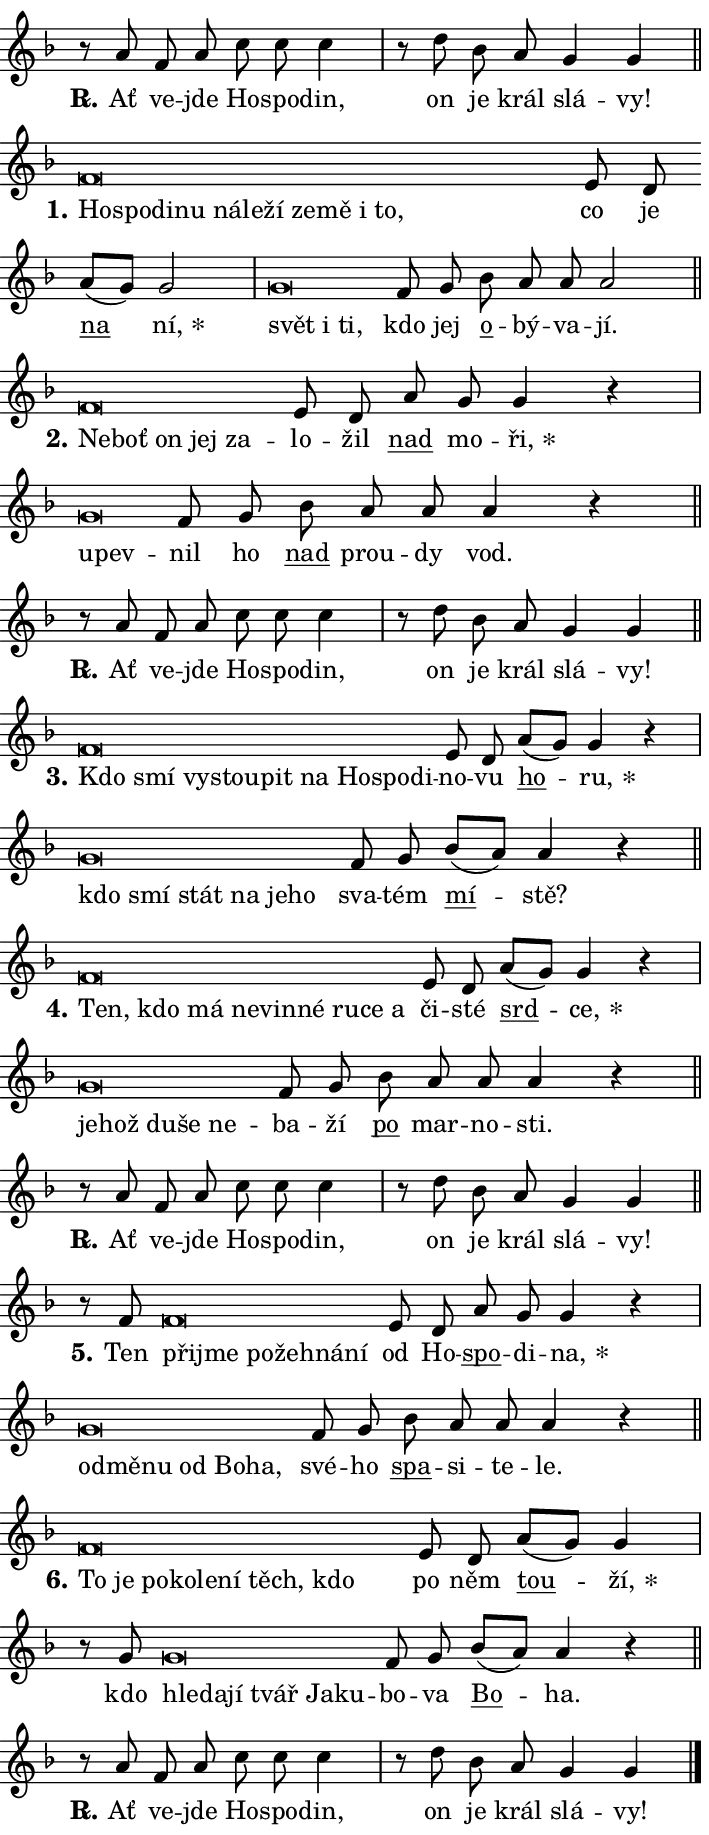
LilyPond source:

\version "2.24.0"
\header { tagline = "" }
\paper {
  indent = 0\cm
  top-margin = 0\cm
  right-margin = 0.13\cm % to fit lyric hyphens
  bottom-margin = 0\cm
  left-margin = 0\cm
  paper-width = 12\cm
  page-breaking = #ly:one-page-breaking
  system-system-spacing.basic-distance = #11
  score-system-spacing.basic-distance = #11
  ragged-last = ##f
}


%% Author: Thomas Morley
%% https://lists.gnu.org/archive/html/lilypond-user/2020-05/msg00002.html
#(define (line-position grob)
"Returns position of @var[grob} in current system:
   @code{'start}, if at first time-step
   @code{'end}, if at last time-step
   @code{'middle} otherwise
"
  (let* ((col (ly:item-get-column grob))
         (ln (ly:grob-object col 'left-neighbor))
         (rn (ly:grob-object col 'right-neighbor))
         (col-to-check-left (if (ly:grob? ln) ln col))
         (col-to-check-right (if (ly:grob? rn) rn col))
         (break-dir-left
           (and
             (ly:grob-property col-to-check-left 'non-musical #f)
             (ly:item-break-dir col-to-check-left)))
         (break-dir-right
           (and
             (ly:grob-property col-to-check-right 'non-musical #f)
             (ly:item-break-dir col-to-check-right))))
        (cond ((eqv? 1 break-dir-left) 'start)
              ((eqv? -1 break-dir-right) 'end)
              (else 'middle))))

#(define (tranparent-at-line-position vctor)
  (lambda (grob)
  "Relying on @code{line-position} select the relevant enry from @var{vctor}.
Used to determine transparency,"
    (case (line-position grob)
      ((end) (not (vector-ref vctor 0)))
      ((middle) (not (vector-ref vctor 1)))
      ((start) (not (vector-ref vctor 2))))))

noteHeadBreakVisibility =
#(define-music-function (break-visibility)(vector?)
"Makes @code{NoteHead}s transparent relying on @var{break-visibility}"
#{
  \override NoteHead.transparent =
    #(tranparent-at-line-position break-visibility)
#})

#(define delete-ledgers-for-transparent-note-heads
  (lambda (grob)
    "Reads whether a @code{NoteHead} is transparent.
If so this @code{NoteHead} is removed from @code{'note-heads} from
@var{grob}, which is supposed to be @code{LedgerLineSpanner}.
As a result ledgers are not printed for this @code{NoteHead}"
    (let* ((nhds-array (ly:grob-object grob 'note-heads))
           (nhds-list
             (if (ly:grob-array? nhds-array)
                 (ly:grob-array->list nhds-array)
                 '()))
           ;; Relies on the transparent-property being done before
           ;; Staff.LedgerLineSpanner.after-line-breaking is executed.
           ;; This is fragile ...
           (to-keep
             (remove
               (lambda (nhd)
                 (ly:grob-property nhd 'transparent #f))
               nhds-list)))
      ;; TODO find a better method to iterate over grob-arrays, similiar
      ;; to filter/remove etc for lists
      ;; For now rebuilt from scratch
      (set! (ly:grob-object grob 'note-heads)  '())
      (for-each
        (lambda (nhd)
          (ly:pointer-group-interface::add-grob grob 'note-heads nhd))
        to-keep))))

squashNotes = {
  \override NoteHead.X-extent = #'(-0.2 . 0.2)
  \override NoteHead.Y-extent = #'(-0.75 . 0)
  \override NoteHead.stencil =
    #(lambda (grob)
       (let ((pos (ly:grob-property grob 'staff-position)))
         (begin
           (if (< pos -7) (display "ERROR: Lower brevis then expected\n") (display ""))
           (if (<= pos -6) ly:text-interface::print ly:note-head::print))))
}
unSquashNotes = {
  \revert NoteHead.X-extent
  \revert NoteHead.Y-extent
  \revert NoteHead.stencil
}

hideNotes = \noteHeadBreakVisibility #begin-of-line-visible
unHideNotes = \noteHeadBreakVisibility #all-visible

% work-around for resetting accidentals
% https://lilypond.org/doc/v2.23/Documentation/notation/displaying-rhythms#unmetered-music
cadenzaMeasure = {
  \cadenzaOff
  \partial 1024 s1024
  \cadenzaOn
}

#(define-markup-command (accent layout props text) (markup?)
  "Underline accented syllable"
  (interpret-markup layout props
    #{\markup \override #'(offset . 4.3) \underline { #text }#}))

responsum = \markup \concat {
  "R" \hspace #-1.05 \path #0.1 #'((moveto 0 0.07) (lineto 0.9 0.8)) \hspace #0.05 "."
}

spaceSize = #0.6828661417322834 % exact space size for TeX Gyre Schola

\layout {
  \context {
    \Staff
    \remove "Time_signature_engraver"
    \override LedgerLineSpanner.after-line-breaking = #delete-ledgers-for-transparent-note-heads
  }
  \context {
    \Lyrics {
      \override LyricSpace.minimum-distance = \spaceSize
      \override LyricText.font-name = #"TeX Gyre Schola"
      \override LyricText.font-size = 1
      \override StanzaNumber.font-name = #"TeX Gyre Schola Bold"
      \override StanzaNumber.font-size = 1
    }
  }
  \context {
    \Score 
    \override NoteHead.text =
      #(lambda (grob) 
        (let ((pos (ly:grob-property grob 'staff-position)))
          #{\markup {
            \combine
              \halign #-0.55 \raise #(if (= pos -6) 0 0.5) \override #'(thickness . 2) \draw-line #'(3.2 . 0)
              \musicglyph "noteheads.sM1"
          }#}))
  }
}

% magnetic-lyrics.ily
%
%   written by
%     Jean Abou Samra <jean@abou-samra.fr>
%     Werner Lemberg <wl@gnu.org>
%
%   adapted by
%     Jiri Hon <jiri.hon@gmail.com>
%
% Version 2022-Apr-15

% https://www.mail-archive.com/lilypond-user@gnu.org/msg149350.html

#(define (Left_hyphen_pointer_engraver context)
   "Collect syllable-hyphen-syllable occurrences in lyrics and store
them in properties.  This engraver only looks to the left.  For
example, if the lyrics input is @code{foo -- bar}, it does the
following.

@itemize @bullet
@item
Set the @code{text} property of the @code{LyricHyphen} grob between
@q{foo} and @q{bar} to @code{foo}.

@item
Set the @code{left-hyphen} property of the @code{LyricText} grob with
text @q{foo} to the @code{LyricHyphen} grob between @q{foo} and
@q{bar}.
@end itemize

Use this auxiliary engraver in combination with the
@code{lyric-@/text::@/apply-@/magnetic-@/offset!} hook."
   (let ((hyphen #f)
         (text #f))
     (make-engraver
      (acknowledgers
       ((lyric-syllable-interface engraver grob source-engraver)
        (set! text grob)))
      (end-acknowledgers
       ((lyric-hyphen-interface engraver grob source-engraver)
        ;(when (not (grob::has-interface grob 'lyric-space-interface))
          (set! hyphen grob)));)
      ((stop-translation-timestep engraver)
       (when (and text hyphen)
         (ly:grob-set-object! text 'left-hyphen hyphen))
       (set! text #f)
       (set! hyphen #f)))))

#(define (lyric-text::apply-magnetic-offset! grob)
   "If the space between two syllables is less than the value in
property @code{LyricText@/.details@/.squash-threshold}, move the right
syllable to the left so that it gets concatenated with the left
syllable.

Use this function as a hook for
@code{LyricText@/.after-@/line-@/breaking} if the
@code{Left_@/hyphen_@/pointer_@/engraver} is active."
   (let ((hyphen (ly:grob-object grob 'left-hyphen #f)))
     (when hyphen
       (let ((left-text (ly:spanner-bound hyphen LEFT)))
         (when (grob::has-interface left-text 'lyric-syllable-interface)
           (let* ((common (ly:grob-common-refpoint grob left-text X))
                  (this-x-ext (ly:grob-extent grob common X))
                  (left-x-ext
                   (begin
                     ;; Trigger magnetism for left-text.
                     (ly:grob-property left-text 'after-line-breaking)
                     (ly:grob-extent left-text common X)))
                  ;; `delta` is the gap width between two syllables.
                  (delta (- (interval-start this-x-ext)
                            (interval-end left-x-ext)))
                  (details (ly:grob-property grob 'details))
                  (threshold (assoc-get 'squash-threshold details 0.2)))
             (when (< delta threshold)
               (let* (;; We have to manipulate the input text so that
                      ;; ligatures crossing syllable boundaries are not
                      ;; disabled.  For languages based on the Latin
                      ;; script this is essentially a beautification.
                      ;; However, for non-Western scripts it can be a
                      ;; necessity.
                      (lt (ly:grob-property left-text 'text))
                      (rt (ly:grob-property grob 'text))
                      (is-space (grob::has-interface hyphen 'lyric-space-interface))
                      (space (if is-space " " ""))
                      (extra-delta (if is-space spaceSize 0))
                      ;; Append new syllable.
                      (ltrt-space (if (and (string? lt) (string? rt))
                                (string-append lt space rt)
                                (make-concat-markup (list lt space rt))))
                      ;; Right-align `ltrt` to the right side.
                      (ltrt-space-markup (grob-interpret-markup
                               grob
                               (make-translate-markup
                                (cons (interval-length this-x-ext) 0)
                                (make-right-align-markup ltrt-space)))))
                 (begin
                   ;; Don't print `left-text`.
                   (ly:grob-set-property! left-text 'stencil #f)
                   ;; Set text and stencil (which holds all collected
                   ;; syllables so far) and shift it to the left.
                   (ly:grob-set-property! grob 'text ltrt-space)
                   (ly:grob-set-property! grob 'stencil ltrt-space-markup)
                   (ly:grob-translate-axis! grob (- (- delta extra-delta)) X))))))))))


#(define (lyric-hyphen::displace-bounds-first grob)
   ;; Make very sure this callback isn't triggered too early.
   (let ((left (ly:spanner-bound grob LEFT))
         (right (ly:spanner-bound grob RIGHT)))
     (ly:grob-property left 'after-line-breaking)
     (ly:grob-property right 'after-line-breaking)
     (ly:lyric-hyphen::print grob)))

squashThreshold = #0.4

\layout {
  \context {
    \Lyrics
    \consists #Left_hyphen_pointer_engraver
    \override LyricText.after-line-breaking =
      #lyric-text::apply-magnetic-offset!
    \override LyricHyphen.stencil = #lyric-hyphen::displace-bounds-first
    \override LyricText.details.squash-threshold = \squashThreshold
    \override LyricHyphen.minimum-distance = 0
    \override LyricHyphen.minimum-length = \squashThreshold
  }
}

squashText = \override LyricText.details.squash-threshold = 9999
unSquashText = \override LyricText.details.squash-threshold = \squashThreshold

leftText = \override LyricText.self-alignment-X = #LEFT
unLeftText = \revert LyricText.self-alignment-X

starOffset = #(lambda (grob) 
                (let ((x_offset (ly:self-alignment-interface::aligned-on-x-parent grob)))
                  (if (= x_offset 0) 0 (+ x_offset 1.2))))

star = #(define-music-function (syllable)(string?)
"Append star separator at the end of a syllable"
#{
  \once \override LyricText.X-offset = #starOffset
  \lyricmode { \markup {
    #syllable
    \override #'((font-name . "TeX Gyre Schola Bold")) \hspace #0.2 \lower #0.65 \larger "*"
  } }
#})

starAccent = #(define-music-function (syllable)(string?)
"Append star separator at the end of a syllable and make accent"
#{
  \once \override LyricText.X-offset = #starOffset
  \lyricmode { \markup {
    \accent #syllable
    \override #'((font-name . "TeX Gyre Schola Bold")) \hspace #0.2 \lower #0.65 \larger "*"
  } }
#})

breath = #(define-music-function (syllable)(string?)
"Append breathing indicator at the end of a syllable"
#{
  \lyricmode { \markup { #syllable "+" } }
#})

optionalBreath = #(define-music-function (syllable)(string?)
"Append optional breathing indicator at the end of a syllable"
#{
  \lyricmode { \markup { #syllable "(+)" } }
#})


\score {
    <<
        \new Voice = "melody" { \cadenzaOn \key f \major \relative { r8 a' f a c c c4 \cadenzaMeasure \bar "|" r8 d bes a g4 g \cadenzaMeasure \bar "||" \break } }
        \new Lyrics \lyricsto "melody" { \lyricmode { \set stanza = \responsum
Ať ve -- jde Ho -- spo -- din, on je král slá -- vy! } }
    >>
    \layout {}
}

\score {
    <<
        \new Voice = "melody" { \cadenzaOn \key f \major \relative { \squashNotes f'\breve*1/16 \hideNotes \breve*1/16 \bar "" \breve*1/16 \bar "" \breve*1/16 \bar "" \breve*1/16 \bar "" \breve*1/16 \bar "" \breve*1/16 \bar "" \breve*1/16 \bar "" \breve*1/16 \bar "" \breve*1/16 \breve*1/16 \bar "" \unHideNotes \unSquashNotes e8 d \bar "" a'[( g)] g2 \cadenzaMeasure \bar "|" \squashNotes g\breve*1/16 \hideNotes \breve*1/16 \breve*1/16 \bar "" \unHideNotes \unSquashNotes f8 g \bar "" bes a a a2 \cadenzaMeasure \bar "||" \break } }
        \new Lyrics \lyricsto "melody" { \lyricmode { \set stanza = "1."
\leftText Ho -- \squashText spo -- di -- nu ná -- le -- ží ze -- mě i to, \unLeftText \unSquashText co je \markup \accent na \star ní, \leftText svět \squashText i ti, \unLeftText \unSquashText kdo jej \markup \accent o -- bý -- va -- jí. } }
    >>
    \layout {}
}

\score {
    <<
        \new Voice = "melody" { \cadenzaOn \key f \major \relative { \squashNotes f'\breve*1/16 \hideNotes \breve*1/16 \bar "" \breve*1/16 \bar "" \breve*1/16 \breve*1/16 \bar "" \unHideNotes \unSquashNotes e8 d \bar "" a' g g4 r \cadenzaMeasure \bar "|" \squashNotes g\breve*1/16 \hideNotes \breve*1/16 \bar "" \unHideNotes \unSquashNotes f8 g \bar "" bes a a a4 r \cadenzaMeasure \bar "||" \break } }
        \new Lyrics \lyricsto "melody" { \lyricmode { \set stanza = "2."
\leftText Ne -- \squashText boť on jej za -- \unLeftText \unSquashText lo -- žil \markup \accent nad mo -- \star ři, \leftText u -- \squashText pev -- \unLeftText \unSquashText nil ho \markup \accent nad prou -- dy vod. } }
    >>
    \layout {}
}

\score {
    <<
        \new Voice = "melody" { \cadenzaOn \key f \major \relative { r8 a' f a c c c4 \cadenzaMeasure \bar "|" r8 d bes a g4 g \cadenzaMeasure \bar "||" \break } }
        \new Lyrics \lyricsto "melody" { \lyricmode { \set stanza = \responsum
Ať ve -- jde Ho -- spo -- din, on je král slá -- vy! } }
    >>
    \layout {}
}

\score {
    <<
        \new Voice = "melody" { \cadenzaOn \key f \major \relative { \squashNotes f'\breve*1/16 \hideNotes \breve*1/16 \bar "" \breve*1/16 \bar "" \breve*1/16 \bar "" \breve*1/16 \bar "" \breve*1/16 \bar "" \breve*1/16 \bar "" \breve*1/16 \breve*1/16 \bar "" \unHideNotes \unSquashNotes e8 d \bar "" a'[( g)] g4 r \cadenzaMeasure \bar "|" \squashNotes g\breve*1/16 \hideNotes \breve*1/16 \bar "" \breve*1/16 \bar "" \breve*1/16 \bar "" \breve*1/16 \breve*1/16 \bar "" \unHideNotes \unSquashNotes f8 g \bar "" bes[( a)] a4 r \cadenzaMeasure \bar "||" \break } }
        \new Lyrics \lyricsto "melody" { \lyricmode { \set stanza = "3."
\leftText Kdo \squashText smí vy -- stou -- pit na Ho -- spo -- di -- \unLeftText \unSquashText no -- vu \markup \accent ho -- \star ru, \leftText kdo \squashText smí stát na je -- ho \unLeftText \unSquashText sva -- tém \markup \accent mí -- stě? } }
    >>
    \layout {}
}

\score {
    <<
        \new Voice = "melody" { \cadenzaOn \key f \major \relative { \squashNotes f'\breve*1/16 \hideNotes \breve*1/16 \bar "" \breve*1/16 \bar "" \breve*1/16 \bar "" \breve*1/16 \bar "" \breve*1/16 \bar "" \breve*1/16 \bar "" \breve*1/16 \breve*1/16 \bar "" \unHideNotes \unSquashNotes e8 d \bar "" a'[( g)] g4 r \cadenzaMeasure \bar "|" \squashNotes g\breve*1/16 \hideNotes \breve*1/16 \bar "" \breve*1/16 \bar "" \breve*1/16 \breve*1/16 \bar "" \unHideNotes \unSquashNotes f8 g \bar "" bes a a a4 r \cadenzaMeasure \bar "||" \break } }
        \new Lyrics \lyricsto "melody" { \lyricmode { \set stanza = "4."
\leftText Ten, \squashText kdo má ne -- vin -- né ru -- ce a \unLeftText \unSquashText či -- sté \markup \accent srd -- \star ce, \leftText je -- \squashText hož du -- še ne -- \unLeftText \unSquashText ba -- ží \markup \accent po mar -- no -- sti. } }
    >>
    \layout {}
}

\score {
    <<
        \new Voice = "melody" { \cadenzaOn \key f \major \relative { r8 a' f a c c c4 \cadenzaMeasure \bar "|" r8 d bes a g4 g \cadenzaMeasure \bar "||" \break } }
        \new Lyrics \lyricsto "melody" { \lyricmode { \set stanza = \responsum
Ať ve -- jde Ho -- spo -- din, on je král slá -- vy! } }
    >>
    \layout {}
}

\score {
    <<
        \new Voice = "melody" { \cadenzaOn \key f \major \relative { r8 f' \squashNotes f\breve*1/16 \hideNotes \breve*1/16 \bar "" \breve*1/16 \bar "" \breve*1/16 \bar "" \breve*1/16 \breve*1/16 \bar "" \unHideNotes \unSquashNotes e8 d \bar "" a' g g4 r \cadenzaMeasure \bar "|" \squashNotes g\breve*1/16 \hideNotes \breve*1/16 \bar "" \breve*1/16 \bar "" \breve*1/16 \bar "" \breve*1/16 \breve*1/16 \bar "" \unHideNotes \unSquashNotes f8 g \bar "" bes a a a4 r \cadenzaMeasure \bar "||" \break } }
        \new Lyrics \lyricsto "melody" { \lyricmode { \set stanza = "5."
Ten \leftText při -- \squashText jme po -- žeh -- ná -- ní \unLeftText \unSquashText od Ho -- \markup \accent spo -- di -- \star na, \leftText od -- \squashText mě -- nu od Bo -- ha, \unLeftText \unSquashText své -- ho \markup \accent spa -- si -- te -- le. } }
    >>
    \layout {}
}

\score {
    <<
        \new Voice = "melody" { \cadenzaOn \key f \major \relative { \squashNotes f'\breve*1/16 \hideNotes \breve*1/16 \bar "" \breve*1/16 \bar "" \breve*1/16 \bar "" \breve*1/16 \bar "" \breve*1/16 \bar "" \breve*1/16 \breve*1/16 \bar "" \unHideNotes \unSquashNotes e8 d \bar "" a'[( g)] g4 \cadenzaMeasure \bar "|" r8 g \squashNotes g\breve*1/16 \hideNotes \breve*1/16 \bar "" \breve*1/16 \bar "" \breve*1/16 \bar "" \breve*1/16 \breve*1/16 \bar "" \unHideNotes \unSquashNotes f8 g \bar "" bes[( a)] a4 r \cadenzaMeasure \bar "||" \break } }
        \new Lyrics \lyricsto "melody" { \lyricmode { \set stanza = "6."
\leftText To \squashText je po -- ko -- le -- ní těch, kdo \unLeftText \unSquashText po něm \markup \accent tou -- \star ží, kdo \leftText hle -- \squashText da -- jí tvář Ja -- ku -- \unLeftText \unSquashText bo -- va \markup \accent Bo -- ha. } }
    >>
    \layout {}
}

\score {
    <<
        \new Voice = "melody" { \cadenzaOn \key f \major \relative { r8 a' f a c c c4 \cadenzaMeasure \bar "|" r8 d bes a g4 g \cadenzaMeasure \bar "||" \break } \bar "|." }
        \new Lyrics \lyricsto "melody" { \lyricmode { \set stanza = \responsum
Ať ve -- jde Ho -- spo -- din, on je král slá -- vy! } }
    >>
    \layout {}
}
